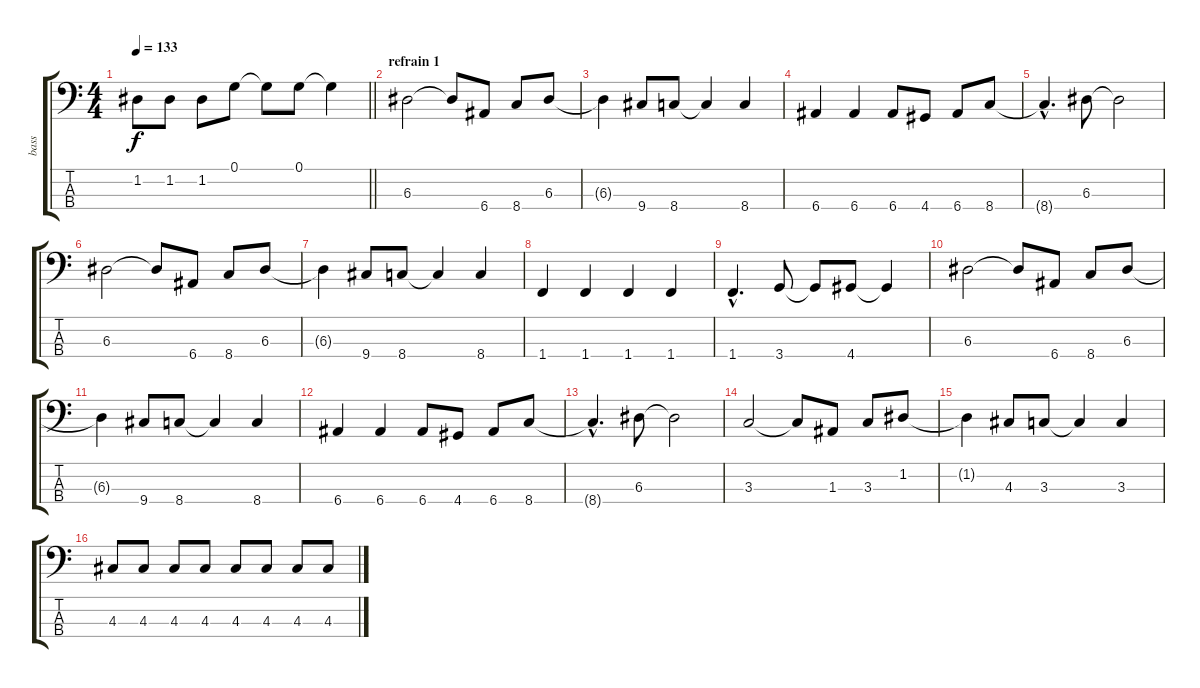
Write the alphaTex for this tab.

\track ("bass" "bass") {instrument acousticbass}
\staff {score tabs}
\tuning (G2 D2 A1 E1) {hide}
\ts (4 4)
\tempo 133
\clef f4
\barLineRight lightlight
\ks c
1.2.8{dy f} 1.2.8 1.2.8 0.1.8 0.1{t}.8 0.1.8 0.1{t}.4 |
\section ("" "refrain 1")
6.3.2 6.3{t}.8 6.4.8 8.4.8 6.3.8 |
6.3{t}.4 9.4.8 8.4.8 8.4{t}.4 8.4.4 |
6.4.4 6.4.4 6.4.8 4.4.8 6.4.8 8.4.8 |
8.4{hac t}.4{d} 6.3.8 6.3{t}.2 |
6.3.2 6.3{t}.8 6.4.8 8.4.8 6.3.8 |
6.3{t}.4 9.4.8 8.4.8 8.4{t}.4 8.4.4 |
1.4.4 1.4.4 1.4.4 1.4.4 |
1.4{hac}.4{d} 3.4.8 3.4{t}.8 4.4.8 4.4{t}.4 |
6.3.2 6.3{t}.8 6.4.8 8.4.8 6.3.8 |
6.3{t}.4 9.4.8 8.4.8 8.4{t}.4 8.4.4 |
6.4.4 6.4.4 6.4.8 4.4.8 6.4.8 8.4.8 |
8.4{hac t}.4{d} 6.3.8 6.3{t}.2 |
3.3.2 3.3{t}.8 1.3.8 3.3.8 1.2.8 |
1.2{t}.4 4.3.8 3.3.8 3.3{t}.4 3.3.4 |
4.3.8 4.3.8 4.3.8 4.3.8 4.3.8 4.3.8 4.3.8 4.3.8
